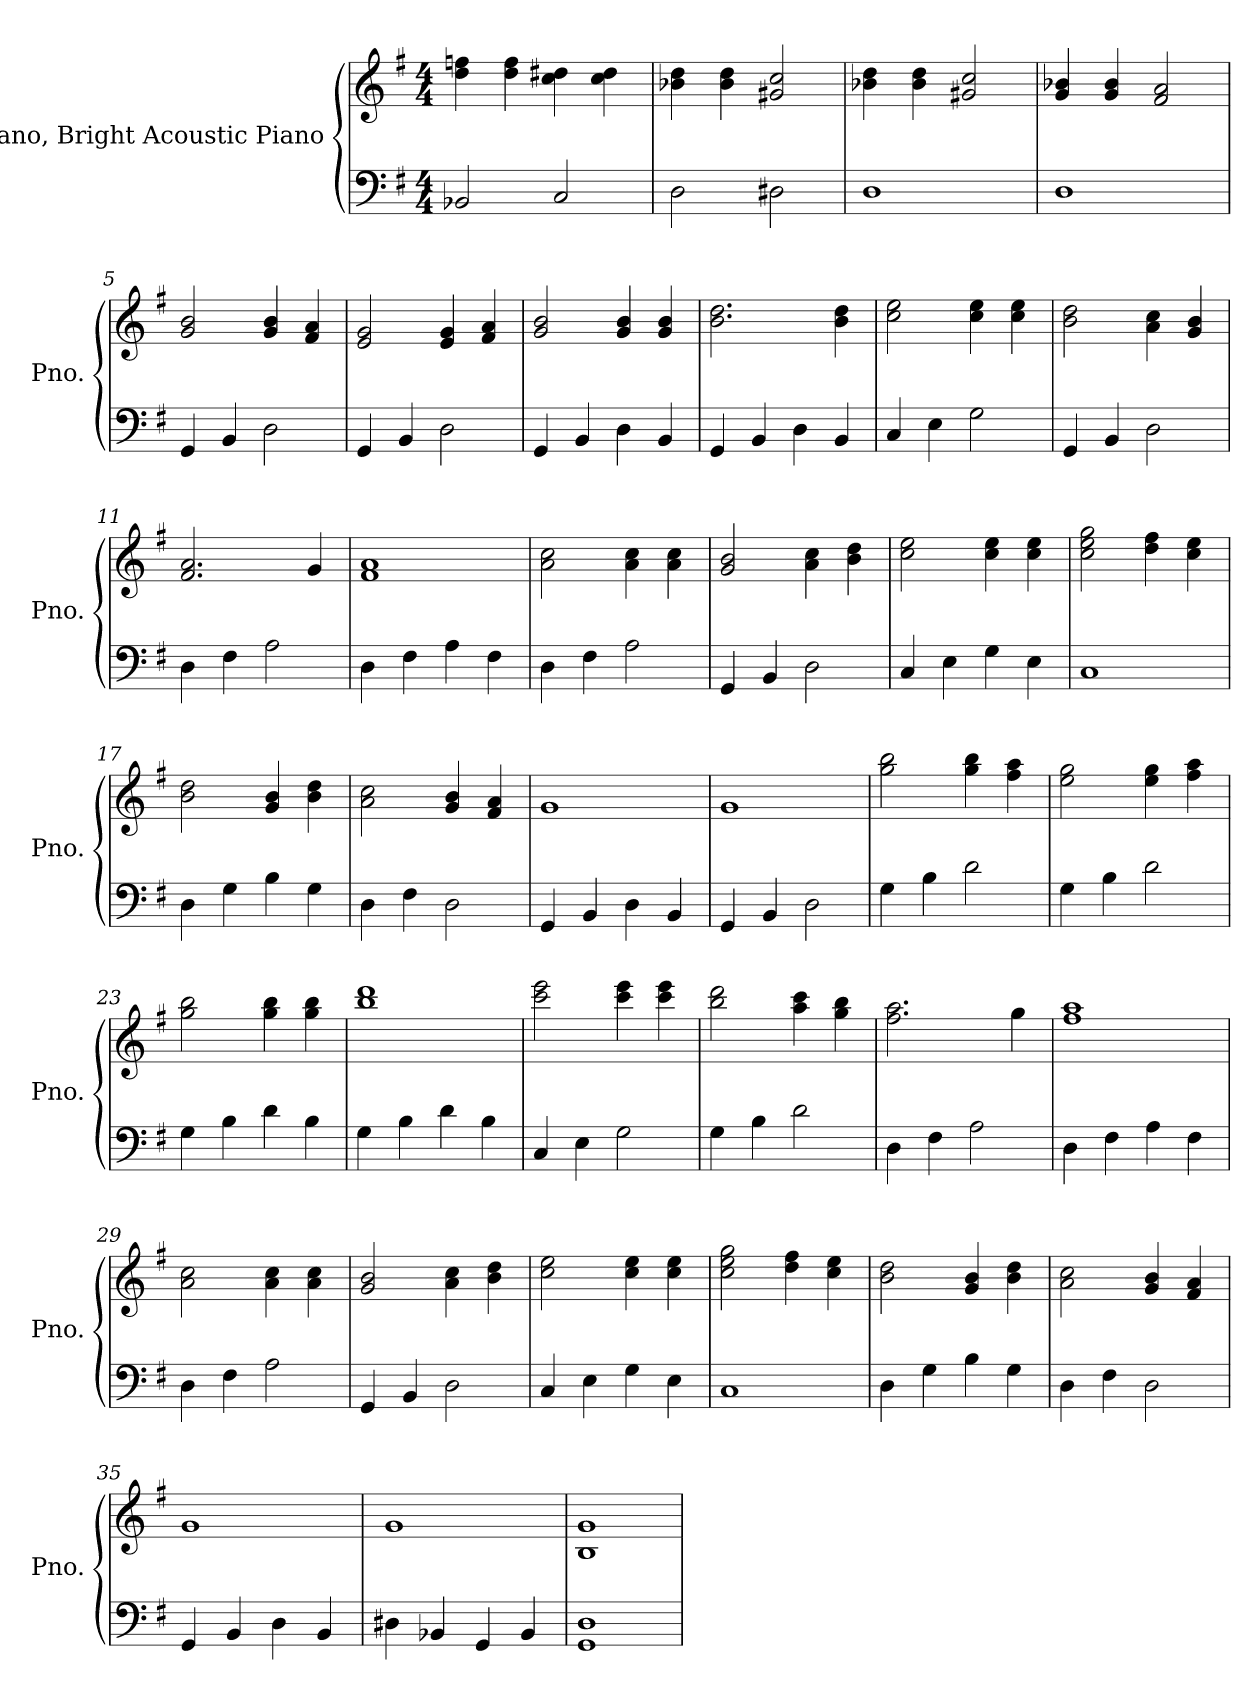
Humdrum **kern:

**kern	**kern
*part2	*part1
*staff2	*staff1
*I"Piano, Bright Acoustic Piano	*I"Piano, Bright Acoustic Piano
*I'Pno.	*I'Pno.
*clefF4	*clefG2
*k[f#]	*k[f#]
*M4/4	*M4/4
*MM100	*MM100
=1	=1
2BB-X/	4dd\ 4ffn\
.	4dd\ 4ff\
2C/	4cc\ 4dd#X\
.	4cc\ 4dd#\
=2	=2
2D\	4b-X\ 4dd\
.	4b-\ 4dd\
2D#X\	2g#X/ 2cc/
=3	=3
1D	4b-X\ 4dd\
.	4b-\ 4dd\
.	2g#X/ 2cc/
=4	=4
1D	4g/ 4b-X/
.	4g/ 4b-/
.	2f#/ 2a/
=5	=5
4GG/	2g/ 2b/
4BB/	.
2D\	4g/ 4b/
.	4f#/ 4a/
=6	=6
4GG/	2e/ 2g/
4BB/	.
2D\	4e/ 4g/
.	4f#/ 4a/
!!LO:LB:g=z
=7	=7
4GG/	2g/ 2b/
4BB/	.
4D\	4g/ 4b/
4BB/	4g/ 4b/
=8	=8
4GG/	2.b\ 2.dd\
4BB/	.
4D\	.
4BB/	4b\ 4dd\
=9	=9
4C/	2cc\ 2ee\
4E\	.
2G\	4cc\ 4ee\
.	4cc\ 4ee\
=10	=10
4GG/	2b\ 2dd\
4BB/	.
2D\	4a\ 4cc\
.	4g/ 4b/
=11	=11
4D\	2.f#/ 2.a/
4F#\	.
2A\	.
.	4g/
=12	=12
4D\	1f# 1a
4F#\	.
4A\	.
4F#\	.
=13	=13
4D\	2a\ 2cc\
4F#\	.
2A\	4a\ 4cc\
.	4a\ 4cc\
=14	=14
4GG/	2g/ 2b/
4BB/	.
2D\	4a\ 4cc\
.	4b\ 4dd\
!!LO:LB:g=z
=15	=15
4C/	2cc\ 2ee\
4E\	.
4G\	4cc\ 4ee\
4E\	4cc\ 4ee\
=16	=16
1C	2cc\ 2ee\ 2gg\
.	4dd\ 4ff#\
.	4cc\ 4ee\
=17	=17
4D\	2b\ 2dd\
4G\	.
4B\	4g/ 4b/
4G\	4b\ 4dd\
=18	=18
4D\	2a\ 2cc\
4F#\	.
2D\	4g/ 4b/
.	4f#/ 4a/
=19	=19
4GG/	1g
4BB/	.
4D\	.
4BB/	.
=20	=20
4GG/	1g
4BB/	.
2D\	.
=21	=21
4G\	2gg\ 2bb\
4B\	.
2d\	4gg\ 4bb\
.	4ff#\ 4aa\
=22	=22
4G\	2ee\ 2gg\
4B\	.
2d\	4ee\ 4gg\
.	4ff#\ 4aa\
!!LO:LB:g=z
=23	=23
4G\	2gg\ 2bb\
4B\	.
4d\	4gg\ 4bb\
4B\	4gg\ 4bb\
=24	=24
4G\	1bb 1ddd
4B\	.
4d\	.
4B\	.
=25	=25
4C/	2ccc\ 2eee\
4E\	.
2G\	4ccc\ 4eee\
.	4ccc\ 4eee\
=26	=26
4G\	2bb\ 2ddd\
4B\	.
2d\	4aa\ 4ccc\
.	4gg\ 4bb\
=27	=27
4D\	2.ff#\ 2.aa\
4F#\	.
2A\	.
.	4gg\
=28	=28
4D\	1ff# 1aa
4F#\	.
4A\	.
4F#\	.
=29	=29
4D\	2a\ 2cc\
4F#\	.
2A\	4a\ 4cc\
.	4a\ 4cc\
=30	=30
4GG/	2g/ 2b/
4BB/	.
2D\	4a\ 4cc\
.	4b\ 4dd\
!!LO:LB:g=z
=31	=31
4C/	2cc\ 2ee\
4E\	.
4G\	4cc\ 4ee\
4E\	4cc\ 4ee\
=32	=32
1C	2cc\ 2ee\ 2gg\
.	4dd\ 4ff#\
.	4cc\ 4ee\
=33	=33
4D\	2b\ 2dd\
4G\	.
4B\	4g/ 4b/
4G\	4b\ 4dd\
=34	=34
4D\	2a\ 2cc\
4F#\	.
2D\	4g/ 4b/
.	4f#/ 4a/
=35	=35
4GG/	1g
4BB/	.
4D\	.
4BB/	.
=36	=36
4D#X\	1g
4BB-X/	.
4GG/	.
4BB-/	.
=37	=37
1GG 1D	1B 1g
=	=
*-	*-
